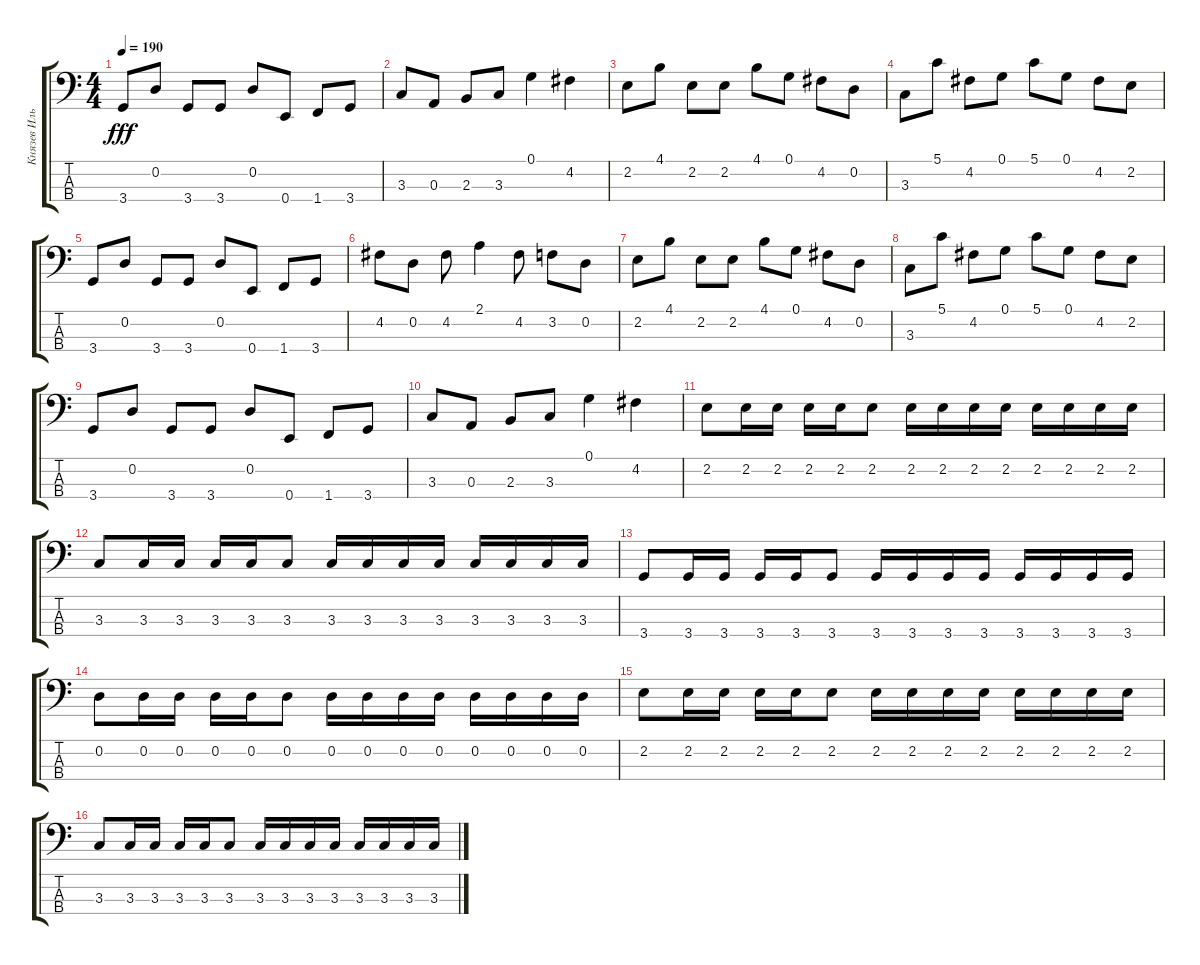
\track ("Князев Илья" "Князев Иль") {instrument electricbasspick}
\staff {score tabs}
\tuning (G2 D2 A1 E1) {hide}
\ts (4 4)
\tempo 190
\clef f4
\ks c
3.4.8{dy fff} 0.2.8 3.4.8 3.4.8 0.2.8 0.4.8 1.4.8 3.4.8 |
3.3.8 0.3.8 2.3.8 3.3.8 0.1.4 4.2.4 |
2.2.8 4.1.8 2.2.8 2.2.8 4.1.8 0.1.8 4.2.8 0.2.8 |
3.3.8 5.1.8 4.2.8 0.1.8 5.1.8 0.1.8 4.2.8 2.2.8 |
3.4.8 0.2.8 3.4.8 3.4.8 0.2.8 0.4.8 1.4.8 3.4.8 |
4.2.8 0.2.8 4.2.8 2.1.4 4.2.8 3.2.8 0.2.8 |
2.2.8 4.1.8 2.2.8 2.2.8 4.1.8 0.1.8 4.2.8 0.2.8 |
3.3.8 5.1.8 4.2.8 0.1.8 5.1.8 0.1.8 4.2.8 2.2.8 |
3.4.8 0.2.8 3.4.8 3.4.8 0.2.8 0.4.8 1.4.8 3.4.8 |
3.3.8 0.3.8 2.3.8 3.3.8 0.1.4 4.2.4 |
2.2.8 2.2.16 2.2.16 2.2.16 2.2.16 2.2.8 2.2.16 2.2.16 2.2.16 2.2.16 2.2.16 2.2.16 2.2.16 2.2.16 |
3.3.8 3.3.16 3.3.16 3.3.16 3.3.16 3.3.8 3.3.16 3.3.16 3.3.16 3.3.16 3.3.16 3.3.16 3.3.16 3.3.16 |
3.4.8 3.4.16 3.4.16 3.4.16 3.4.16 3.4.8 3.4.16 3.4.16 3.4.16 3.4.16 3.4.16 3.4.16 3.4.16 3.4.16 |
0.2.8 0.2.16 0.2.16 0.2.16 0.2.16 0.2.8 0.2.16 0.2.16 0.2.16 0.2.16 0.2.16 0.2.16 0.2.16 0.2.16 |
2.2.8 2.2.16 2.2.16 2.2.16 2.2.16 2.2.8 2.2.16 2.2.16 2.2.16 2.2.16 2.2.16 2.2.16 2.2.16 2.2.16 |
3.3.8 3.3.16 3.3.16 3.3.16 3.3.16 3.3.8 3.3.16 3.3.16 3.3.16 3.3.16 3.3.16 3.3.16 3.3.16 3.3.16
